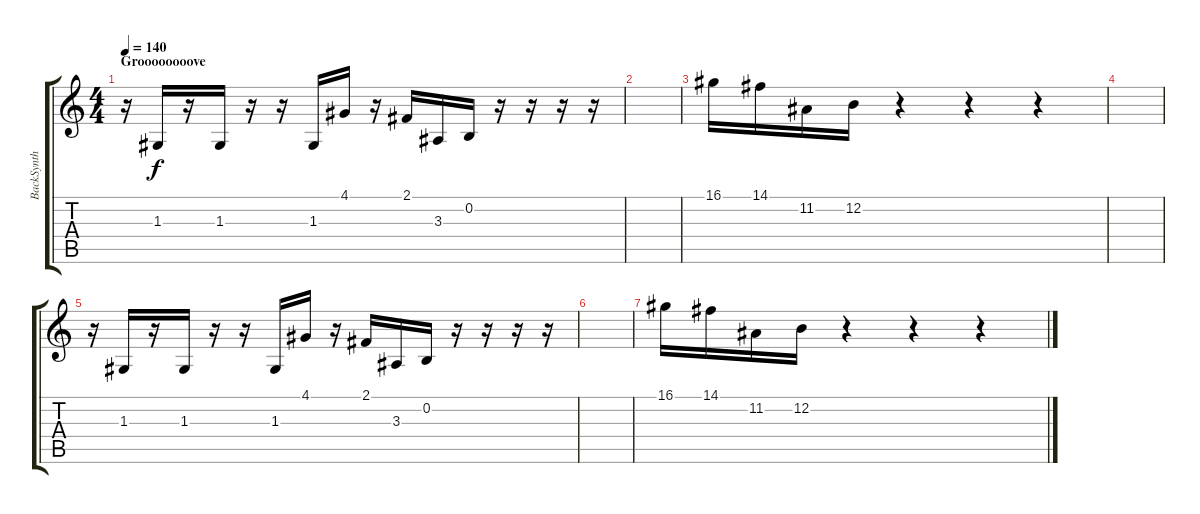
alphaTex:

\track ("BackSynth" "BackSynth") {instrument lead8bassandlead}
\staff {score tabs}
\tuning (E4 B3 G3 D3 A2 E2) {hide}
\ts (4 4)
\section ("" "Groooooooove")
\tempo 140
\clef g2
\ks c
r.16{dy f} 1.3.16 r.16 1.3.16 r.16 r.16 1.3.16 4.1.16 r.16 2.1.16 3.3.16 0.2.16 r.16 r.16 r.16 r.16 |
|
16.1.16 14.1.16 11.2.16 12.2.16 r.4 r.4 r.4 |
|
r.16 1.3.16 r.16 1.3.16 r.16 r.16 1.3.16 4.1.16 r.16 2.1.16 3.3.16 0.2.16 r.16 r.16 r.16 r.16 |
|
16.1.16 14.1.16 11.2.16 12.2.16 r.4 r.4 r.4
